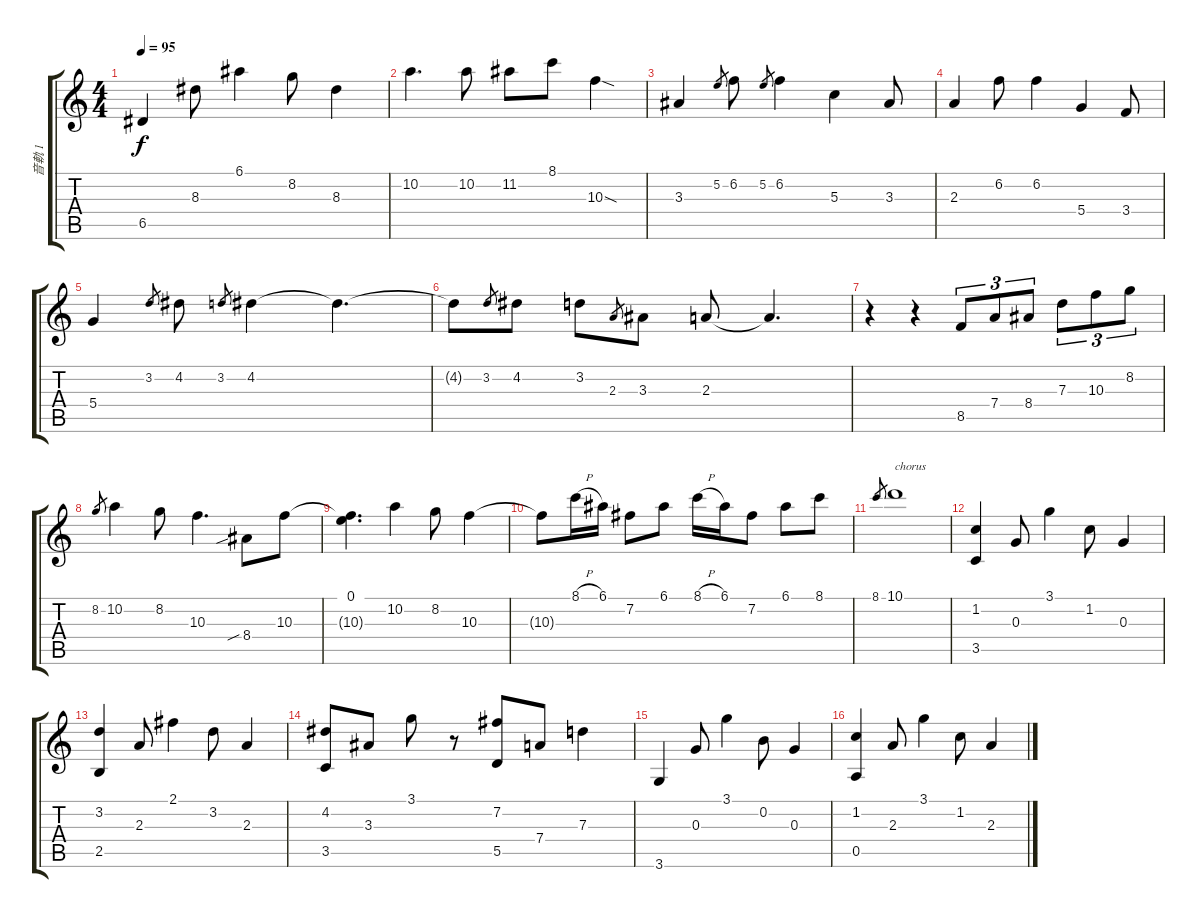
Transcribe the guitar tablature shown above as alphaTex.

\track ("音軌 1" "音軌 1") {instrument acousticguitarsteel}
\staff {score tabs}
\tuning (E4 B3 G3 D3 A2 E2) {hide}
\ts (4 4)
\tempo 95
\clef g2
\ks c
6.5.4{dy f} 8.3.8 6.1.4 8.2.8 8.3.4 |
10.2.4{d} 10.2.8 11.2.8 8.1.8 10.3{sod}.4 |
3.3.4 5.2.8{gr} 6.2.8 5.2.8{gr} 6.2.4 5.3.4 3.3.8 |
2.3.4 6.2.8 6.2.4 5.4.4 3.4.8 |
5.4.4 3.2.8{gr} 4.2.8 3.2.8{gr} 4.2.4 4.2{t}.4{d} |
4.2{t}.8 3.2.8{gr} 4.2.8 3.2.8 2.3.8{gr} 3.3.8 2.3.8 2.3{t}.4{d} |
r.4 r.4 8.5.8{tu (3 2)} 7.4.8{tu (3 2)} 8.4.8{tu (3 2)} 7.3.8{tu (3 2)} 10.3.8{tu (3 2)} 8.2.8{tu (3 2)} |
8.2.8{gr} 10.2.4 8.2.8 10.3.4{d} 8.4{sib}.8 10.3.8 |
(0.1 10.3{t}).4{d} 10.2.4 8.2.8 10.3.4 |
10.3{t}.8 8.1{h}.16 6.1.16 7.2.8 6.1.8 8.1{h}.16 6.1.16 7.2.8 6.1.8 8.1.8 |
8.1.8{gr} 10.1.1{txt "chorus"} |
(1.2 3.5).4 0.3.8 3.1.4 1.2.8 0.3.4 |
(3.2 2.5).4 2.3.8 2.1.4 3.2.8 2.3.4 |
(4.2 3.5).8 3.3.8 3.1.8 r.8 (7.2 5.5).8 7.4.8 7.3.4 |
3.6.4 0.3.8 3.1.4 0.2.8 0.3.4 |
(1.2 0.5).4 2.3.8 3.1.4 1.2.8 2.3.4
